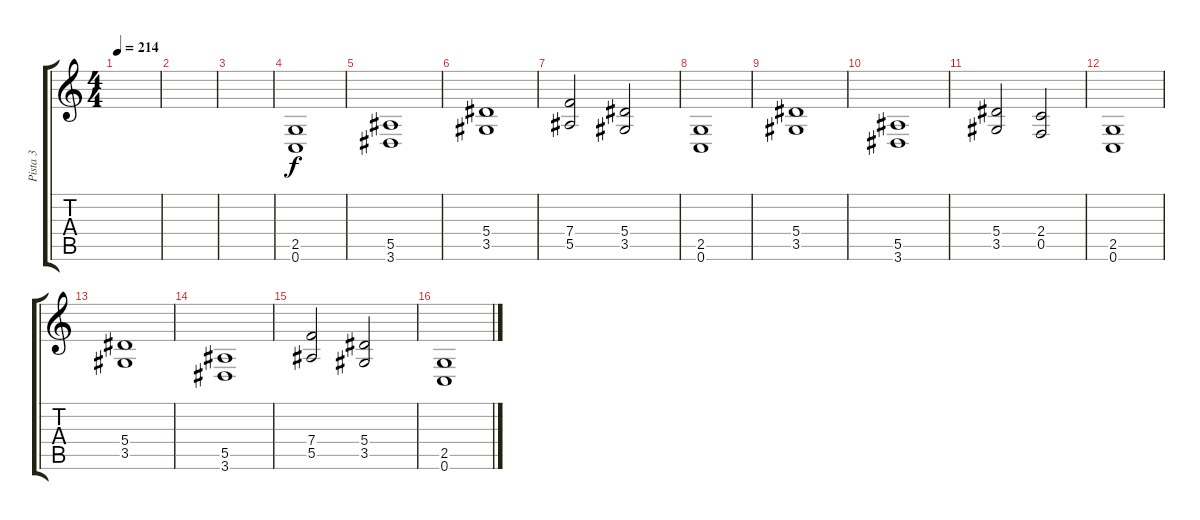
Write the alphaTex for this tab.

\track ("Pista 3" "Pista 3") {instrument distortionguitar}
\staff {score tabs}
\tuning (C4 G3 Eb3 Bb2 F2 C2) {hide}
\ts (4 4)
\tempo 214
\clef g2
\ks c
|
|
|
(2.5 0.6).1 |
(5.5 3.6).1 |
(5.4 3.5).1 |
(7.4 5.5).2 (5.4 3.5).2 |
(2.5 0.6).1 |
(5.4 3.5).1 |
(5.5 3.6).1 |
(5.4 3.5).2 (2.4 0.5).2 |
(2.5 0.6).1 |
(5.4 3.5).1 |
(5.5 3.6).1 |
(7.4 5.5).2 (5.4 3.5).2 |
(2.5 0.6).1
